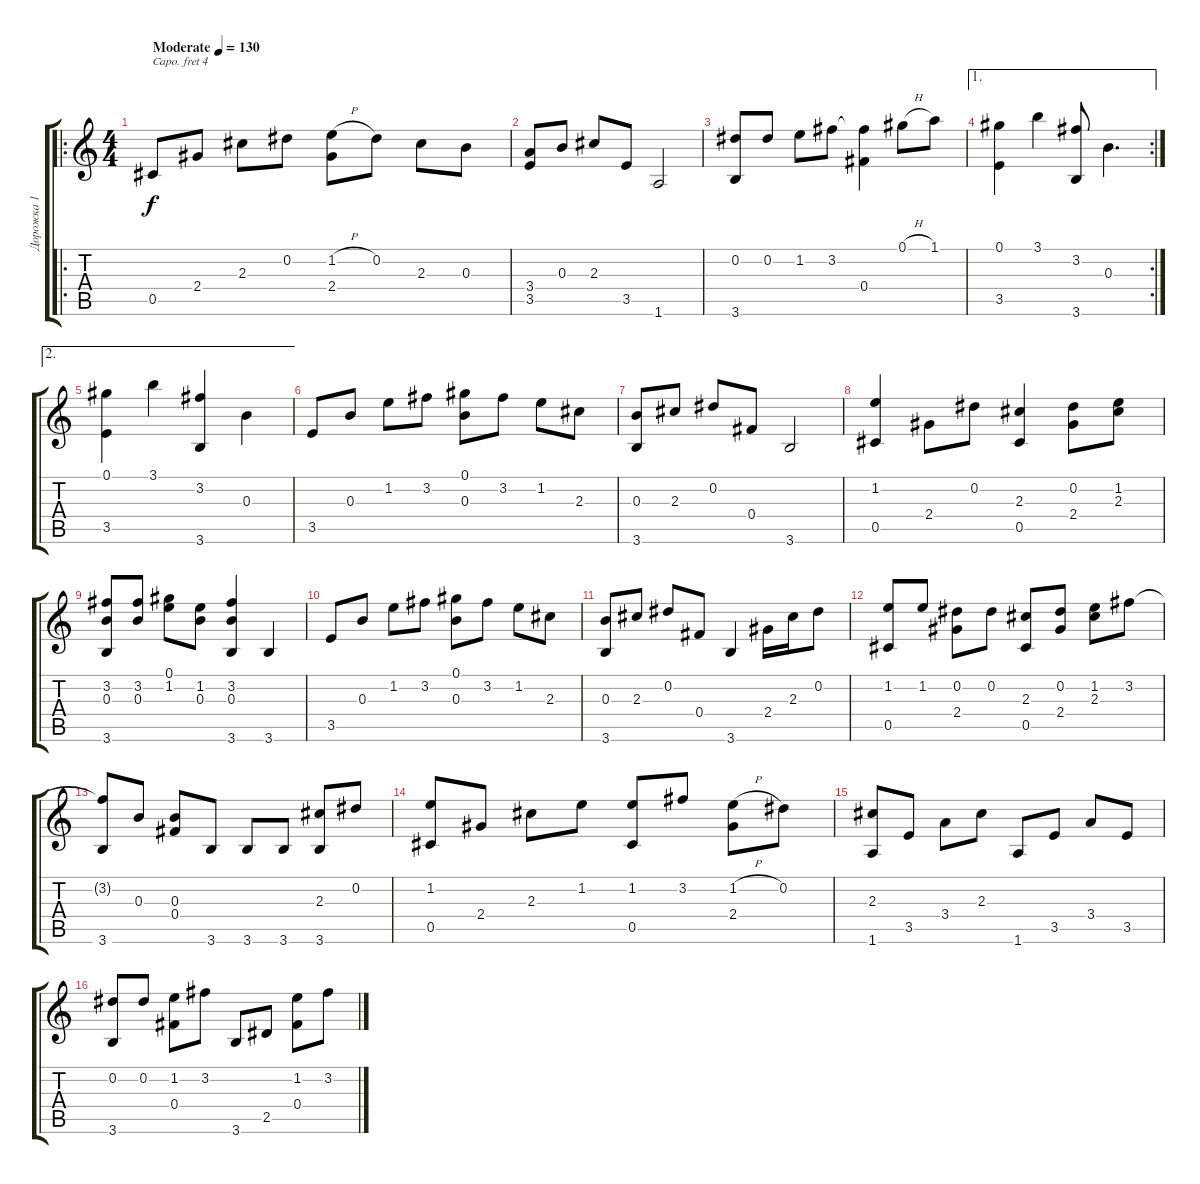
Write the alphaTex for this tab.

\track ("Дорожка 1" "Дорожка 1") {instrument acousticguitarsteel}
\staff {score tabs}
\capo 4
\tuning (E4 B3 G3 D3 A2 E2) {hide}
\ro
\ts (4 4)
\tempo (130 "Moderate")
\clef g2
\ks c
0.5.8{dy f instrument acousticguitarsteel} 2.4.8 2.3.8 0.2.8 (1.2{h} 2.4).8 0.2.8 2.3.8 0.3.8 |
(3.4 3.5).8 0.3.8 2.3.8 3.5.8 1.6.2 |
(0.2 3.6).8 0.2.8 1.2.8 3.2.8 (3.2{t} 0.4).4 0.1{h}.8 1.1.8 |
\ae 1
\rc 2
(0.1 3.5).4 3.1.4 (3.2 3.6).8 0.3.4{d} |
\ae 2
(0.1 3.5).4 3.1.4 (3.2 3.6).4 0.3.4 |
3.5.8 0.3.8 1.2.8 3.2.8 (0.1 0.3).8 3.2.8 1.2.8 2.3.8 |
(0.3 3.6).8 2.3.8 0.2.8 0.4.8 3.6.2 |
(1.2 0.5).4 2.4.8 0.2.8 (2.3 0.5).4 (0.2 2.4).8 (1.2 2.3).8 |
(3.2 0.3 3.6).8 (3.2 0.3).8 (0.1 1.2).8 (1.2 0.3).8 (3.2 0.3 3.6).4 3.6.4 |
3.5.8 0.3.8 1.2.8 3.2.8 (0.1 0.3).8 3.2.8 1.2.8 2.3.8 |
(0.3 3.6).8 2.3.8 0.2.8 0.4.8 3.6.4 2.4.16 2.3.16 0.2.8 |
(1.2 0.5).8 1.2.8 (0.2 2.4).8 0.2.8 (2.3 0.5).8 (0.2 2.4).8 (1.2 2.3).8 3.2.8 |
(3.2{t} 3.6).8 0.3.8 (0.3 0.4).8 3.6.8 3.6.8 3.6.8 (2.3 3.6).8 0.2.8 |
(1.2 0.5).8 2.4.8 2.3.8 1.2.8 (1.2 0.5).8 3.2.8 (1.2{h} 2.4).8 0.2.8 |
(2.3 1.6).8 3.5.8 3.4.8 2.3.8 1.6.8 3.5.8 3.4.8 3.5.8 |
(0.2 3.6).8 0.2.8 (1.2 0.4).8 3.2.8 3.6.8 2.5.8 (1.2 0.4).8 3.2.8
